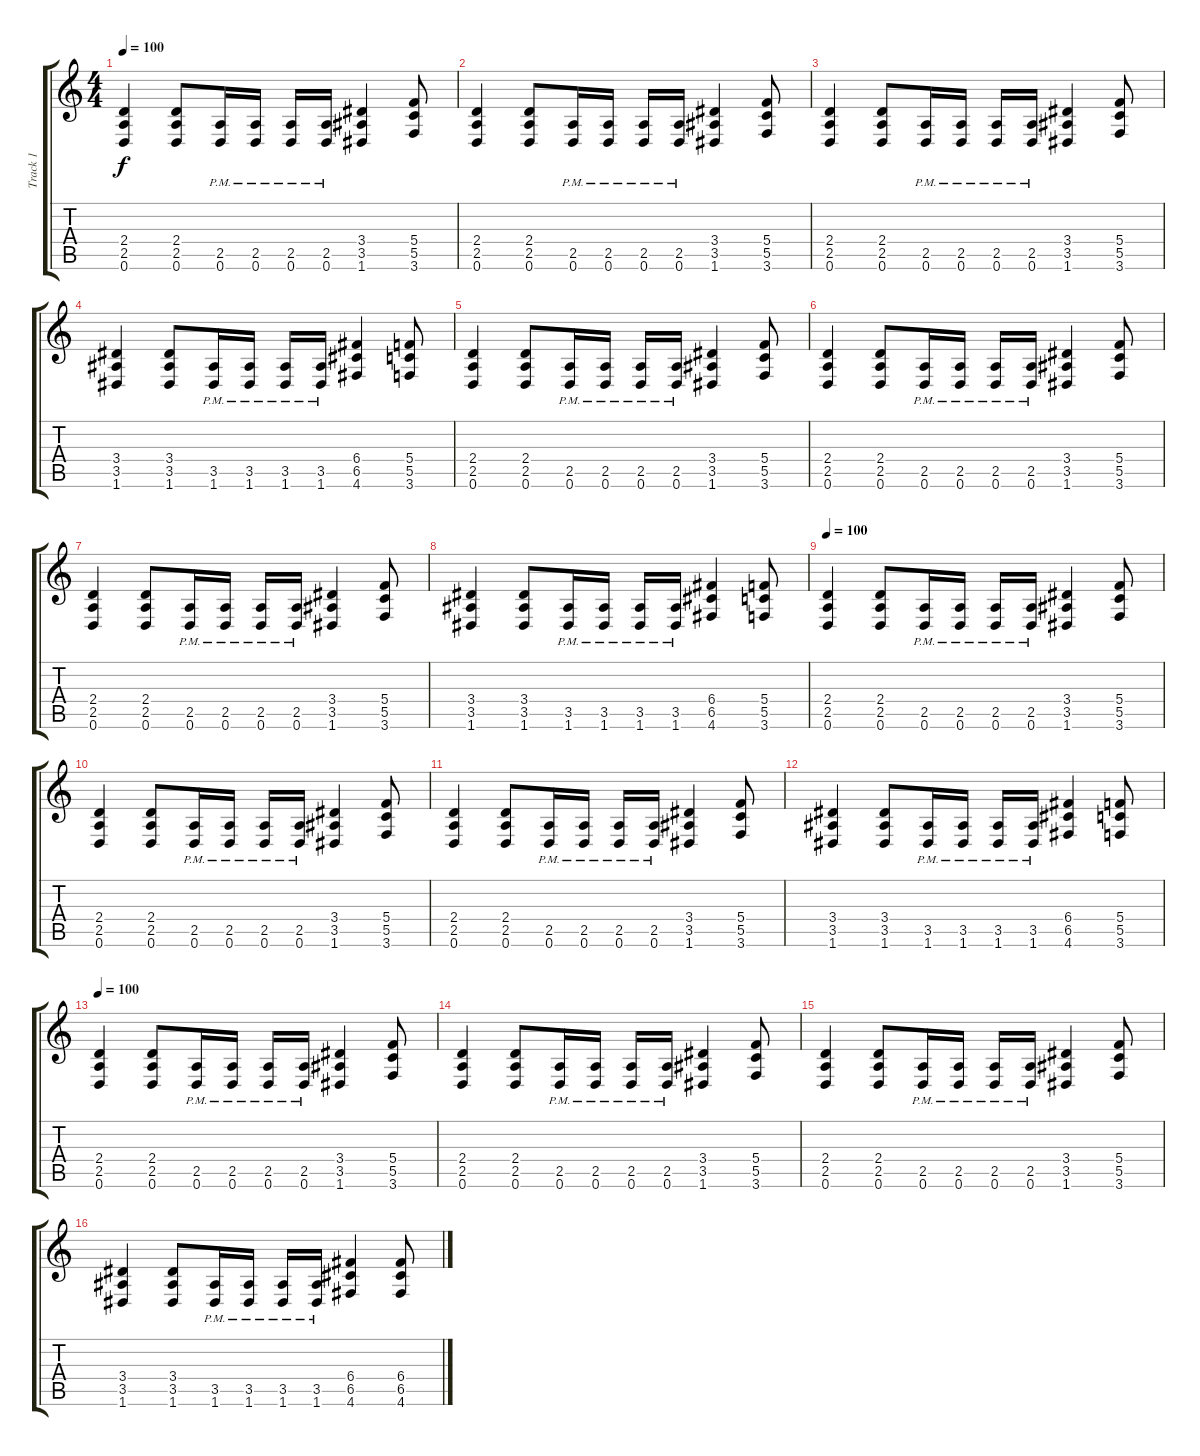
\track ("Track 1" "Track 1") {instrument distortionguitar}
\staff {score tabs}
\tuning (D4 A3 F3 C3 G2 D2) {hide}
\ts (4 4)
\tempo 100
\clef g2
\ks c
(2.4 2.5 0.6).4{dy f} (2.4 2.5 0.6).8 (2.5{pm} 0.6{pm}).16 (2.5{pm} 0.6{pm}).16 (2.5{pm} 0.6{pm}).16 (2.5{pm} 0.6{pm}).16 (3.4 3.5 1.6).4 (5.4 5.5 3.6).8 |
(2.4 2.5 0.6).4 (2.4 2.5 0.6).8 (2.5{pm} 0.6{pm}).16 (2.5{pm} 0.6{pm}).16 (2.5{pm} 0.6{pm}).16 (2.5{pm} 0.6{pm}).16 (3.4 3.5 1.6).4 (5.4 5.5 3.6).8 |
(2.4 2.5 0.6).4 (2.4 2.5 0.6).8 (2.5{pm} 0.6{pm}).16 (2.5{pm} 0.6{pm}).16 (2.5{pm} 0.6{pm}).16 (2.5{pm} 0.6{pm}).16 (3.4 3.5 1.6).4 (5.4 5.5 3.6).8 |
(3.4 3.5 1.6).4 (3.4 3.5 1.6).8 (3.5{pm} 1.6{pm}).16 (3.5{pm} 1.6{pm}).16 (3.5{pm} 1.6{pm}).16 (3.5{pm} 1.6{pm}).16 (6.4 6.5 4.6).4 (5.4 5.5 3.6).8 |
(2.4 2.5 0.6).4 (2.4 2.5 0.6).8 (2.5{pm} 0.6{pm}).16 (2.5{pm} 0.6{pm}).16 (2.5{pm} 0.6{pm}).16 (2.5{pm} 0.6{pm}).16 (3.4 3.5 1.6).4 (5.4 5.5 3.6).8 |
(2.4 2.5 0.6).4 (2.4 2.5 0.6).8 (2.5{pm} 0.6{pm}).16 (2.5{pm} 0.6{pm}).16 (2.5{pm} 0.6{pm}).16 (2.5{pm} 0.6{pm}).16 (3.4 3.5 1.6).4 (5.4 5.5 3.6).8 |
(2.4 2.5 0.6).4 (2.4 2.5 0.6).8 (2.5{pm} 0.6{pm}).16 (2.5{pm} 0.6{pm}).16 (2.5{pm} 0.6{pm}).16 (2.5{pm} 0.6{pm}).16 (3.4 3.5 1.6).4 (5.4 5.5 3.6).8 |
(3.4 3.5 1.6).4 (3.4 3.5 1.6).8 (3.5{pm} 1.6{pm}).16 (3.5{pm} 1.6{pm}).16 (3.5{pm} 1.6{pm}).16 (3.5{pm} 1.6{pm}).16 (6.4 6.5 4.6).4 (5.4 5.5 3.6).8 |
\tempo 100
(2.4 2.5 0.6).4 (2.4 2.5 0.6).8 (2.5{pm} 0.6{pm}).16 (2.5{pm} 0.6{pm}).16 (2.5{pm} 0.6{pm}).16 (2.5{pm} 0.6{pm}).16 (3.4 3.5 1.6).4 (5.4 5.5 3.6).8 |
(2.4 2.5 0.6).4 (2.4 2.5 0.6).8 (2.5{pm} 0.6{pm}).16 (2.5{pm} 0.6{pm}).16 (2.5{pm} 0.6{pm}).16 (2.5{pm} 0.6{pm}).16 (3.4 3.5 1.6).4 (5.4 5.5 3.6).8 |
(2.4 2.5 0.6).4 (2.4 2.5 0.6).8 (2.5{pm} 0.6{pm}).16 (2.5{pm} 0.6{pm}).16 (2.5{pm} 0.6{pm}).16 (2.5{pm} 0.6{pm}).16 (3.4 3.5 1.6).4 (5.4 5.5 3.6).8 |
(3.4 3.5 1.6).4 (3.4 3.5 1.6).8 (3.5{pm} 1.6{pm}).16 (3.5{pm} 1.6{pm}).16 (3.5{pm} 1.6{pm}).16 (3.5{pm} 1.6{pm}).16 (6.4 6.5 4.6).4 (5.4 5.5 3.6).8 |
\tempo 100
(2.4 2.5 0.6).4 (2.4 2.5 0.6).8 (2.5{pm} 0.6{pm}).16 (2.5{pm} 0.6{pm}).16 (2.5{pm} 0.6{pm}).16 (2.5{pm} 0.6{pm}).16 (3.4 3.5 1.6).4 (5.4 5.5 3.6).8 |
(2.4 2.5 0.6).4 (2.4 2.5 0.6).8 (2.5{pm} 0.6{pm}).16 (2.5{pm} 0.6{pm}).16 (2.5{pm} 0.6{pm}).16 (2.5{pm} 0.6{pm}).16 (3.4 3.5 1.6).4 (5.4 5.5 3.6).8 |
(2.4 2.5 0.6).4 (2.4 2.5 0.6).8 (2.5{pm} 0.6{pm}).16 (2.5{pm} 0.6{pm}).16 (2.5{pm} 0.6{pm}).16 (2.5{pm} 0.6{pm}).16 (3.4 3.5 1.6).4 (5.4 5.5 3.6).8 |
(3.4 3.5 1.6).4 (3.4 3.5 1.6).8 (3.5{pm} 1.6{pm}).16 (3.5{pm} 1.6{pm}).16 (3.5{pm} 1.6{pm}).16 (3.5{pm} 1.6{pm}).16 (6.4 6.5 4.6).4 (6.4 6.5 4.6).8
